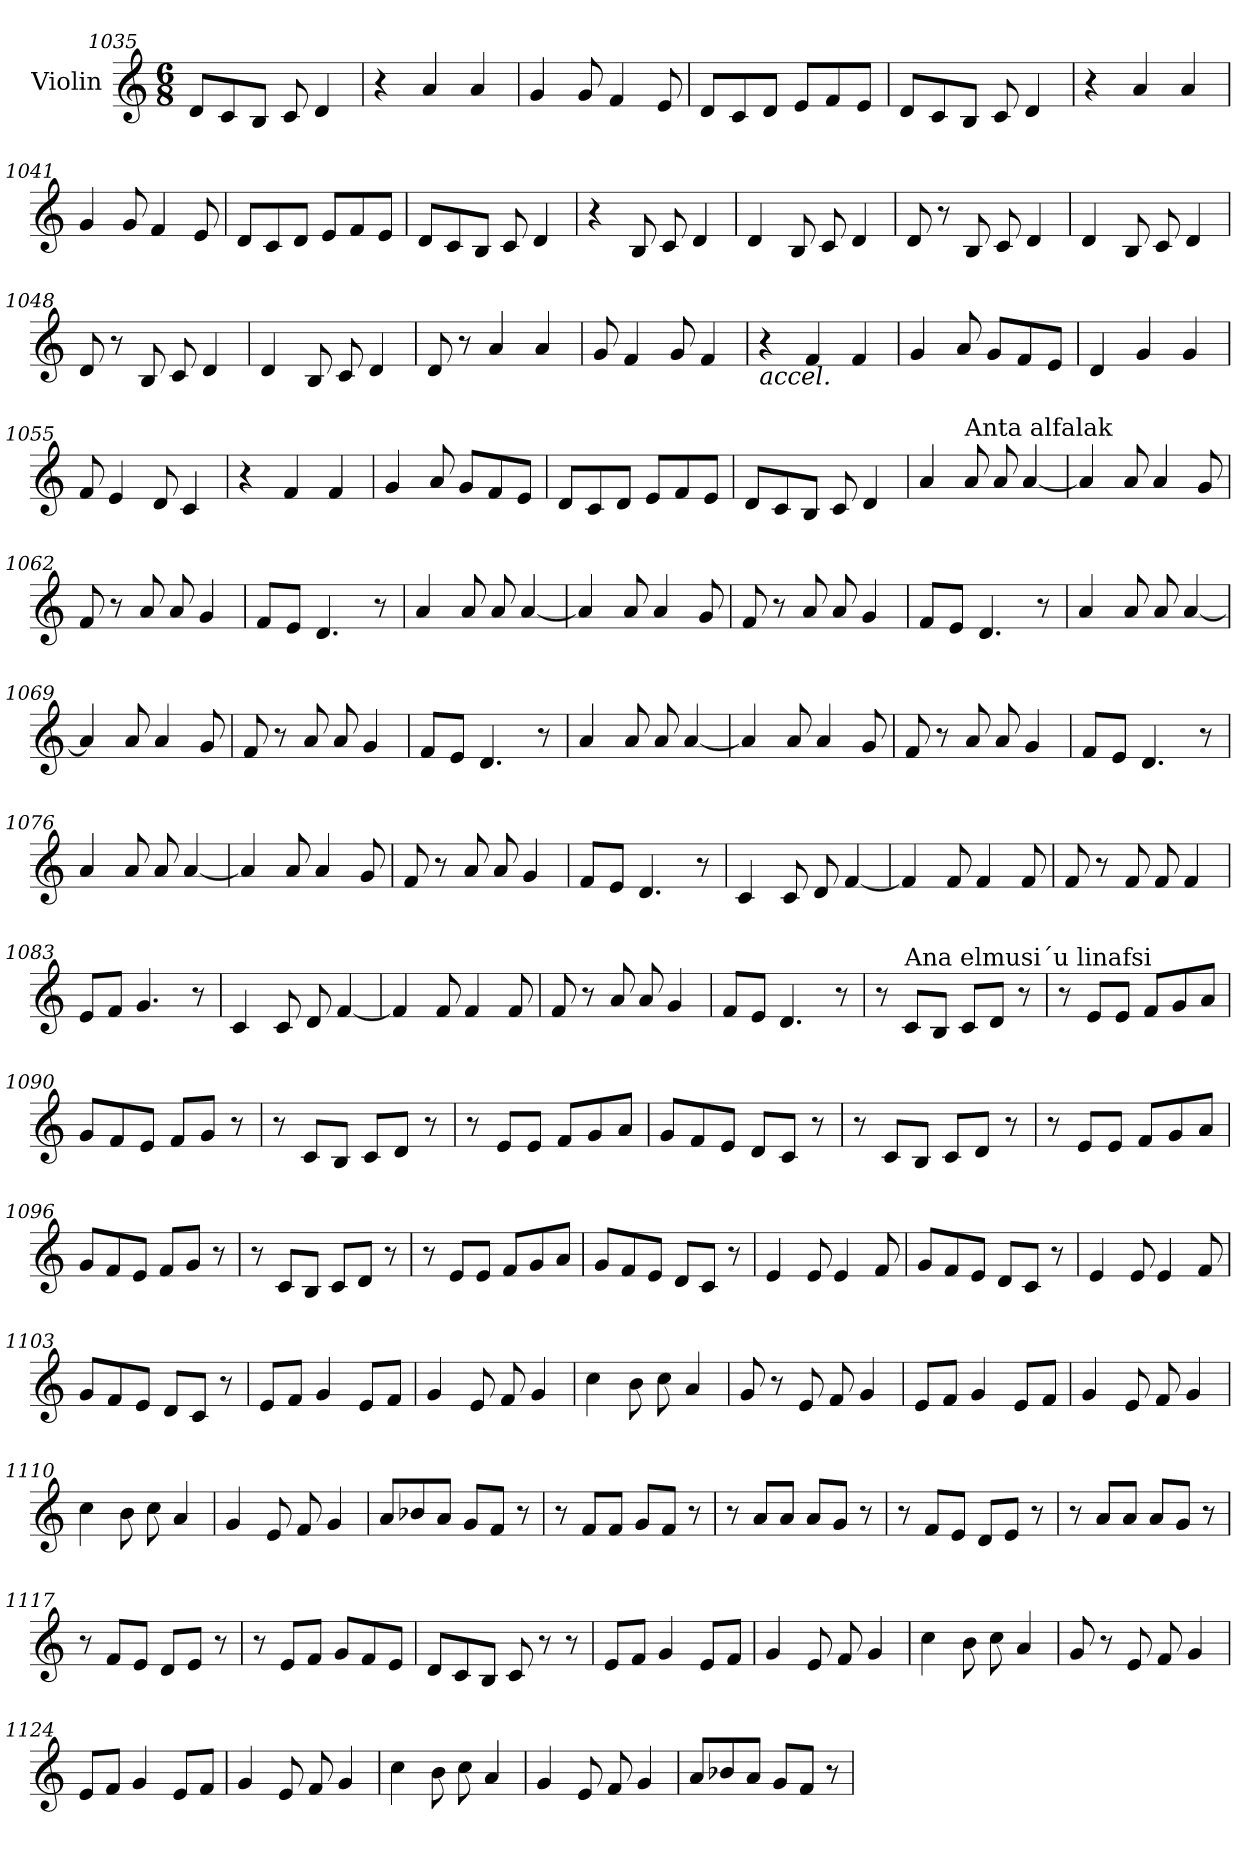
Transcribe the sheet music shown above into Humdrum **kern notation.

**kern
*part1
*staff1
*I"Violin
!!LO:LB:g=z
*clefG2
*k[]
*M6/8
=1035
8d/L
8c/
8B/J
8c/
4d/
=1036
4r
4a/
4a/
=1037
4g/
8g/
4f/
8e/
=1038
8d/L
8c/
8d/J
8e/L
8f/
8e/J
=1039
8d/L
8c/
8B/J
8c/
4d/
=1040
4r
4a/
4a/
!!LO:LB:g=z
=1041
4g/
8g/
4f/
8e/
=1042
8d/L
8c/
8d/J
8e/L
8f/
8e/J
=1043
8d/L
8c/
8B/J
8c/
4d/
=1044
4r
8B/
8c/
4d/
=1045
4d/
8B/
8c/
4d/
=1046
8d/
8r
8B/
8c/
4d/
!!LO:LB:g=z
=1047
4d/
8B/
8c/
4d/
=1048
8d/
8r
8B/
8c/
4d/
=1049
4d/
8B/
8c/
4d/
=1050
8d/
8r
4a/
4a/
=1051
8g/
4f/
8g/
4f/
=1052
!LO:TX:b:i:t=accel.
4r
4f/
4f/
!!LO:LB:g=z
=1053
4g/
8a/
8g/L
8f/
8e/J
=1054
4d/
4g/
4g/
=1055
8f/
4e/
8d/
4c/
=1056
4r
4f/
4f/
=1057
4g/
8a/
8g/L
8f/
8e/J
=1058
8d/L
8c/
8d/J
8e/L
8f/
8e/J
!!LO:LB:g=z
=1059
8d/L
8c/
8B/J
8c/
4d/
=1060
*MM130
4a/
!LO:TX:a:t=Anta alfalak
8a/
8a/
[4a/
=1061
4a/]
8a/
4a/
8g/
=1062
8f/
8r
8a/
8a/
4g/
=1063
8f/L
8e/J
4.d/
8r
=1064
4a/
8a/
8a/
[4a/
!!LO:LB:g=z
=1065
4a/]
8a/
4a/
8g/
=1066
8f/
8r
8a/
8a/
4g/
=1067
8f/L
8e/J
4.d/
8r
=1068
4a/
8a/
8a/
[4a/
=1069
4a/]
8a/
4a/
8g/
=1070
8f/
8r
8a/
8a/
4g/
!!LO:LB:g=z
=1071
8f/L
8e/J
4.d/
8r
=1072
4a/
8a/
8a/
[4a/
=1073
4a/]
8a/
4a/
8g/
=1074
8f/
8r
8a/
8a/
4g/
=1075
8f/L
8e/J
4.d/
8r
=1076
4a/
8a/
8a/
[4a/
!!LO:PB:g=z
=1077
4a/]
8a/
4a/
8g/
=1078
8f/
8r
8a/
8a/
4g/
=1079
8f/L
8e/J
4.d/
8r
=1080
4c/
8c/
8d/
[4f/
=1081
4f/]
8f/
4f/
8f/
=1082
8f/
8r
8f/
8f/
4f/
!!LO:LB:g=z
=1083
8e/L
8f/J
4.g/
8r
=1084
4c/
8c/
8d/
[4f/
=1085
4f/]
8f/
4f/
8f/
=1086
8f/
8r
8a/
8a/
4g/
=1087
8f/L
8e/J
4.d/
8r
=1088
*MM130
8r
!LO:TX:a:t=Ana elmusi´u linafsi
8c/L
8B/J
8c/L
8d/J
8r
!!LO:LB:g=z
=1089
8r
8e/L
8e/J
8f/L
8g/
8a/J
=1090
8g/L
8f/
8e/J
8f/L
8g/J
8r
=1091
8r
8c/L
8B/J
8c/L
8d/J
8r
=1092
8r
8e/L
8e/J
8f/L
8g/
8a/J
=1093
8g/L
8f/
8e/J
8d/L
8c/J
8r
!!LO:LB:g=z
=1094
8r
8c/L
8B/J
8c/L
8d/J
8r
=1095
8r
8e/L
8e/J
8f/L
8g/
8a/J
=1096
8g/L
8f/
8e/J
8f/L
8g/J
8r
=1097
8r
8c/L
8B/J
8c/L
8d/J
8r
=1098
8r
8e/L
8e/J
8f/L
8g/
8a/J
!!LO:LB:g=z
=1099
8g/L
8f/
8e/J
8d/L
8c/J
8r
=1100
4e/
8e/
4e/
8f/
=1101
8g/L
8f/
8e/J
8d/L
8c/J
8r
=1102
4e/
8e/
4e/
8f/
=1103
8g/L
8f/
8e/J
8d/L
8c/J
8r
!!LO:LB:g=z
=1104
8e/L
8f/J
4g/
8e/L
8f/J
=1105
4g/
8e/
8f/
4g/
=1106
4cc\
8b\
8cc\
4a/
=1107
8g/
8r
8e/
8f/
4g/
=1108
8e/L
8f/J
4g/
8e/L
8f/J
=1109
4g/
8e/
8f/
4g/
!!LO:LB:g=z
=1110
4cc\
8b\
8cc\
4a/
=1111
4g/
8e/
8f/
4g/
=1112
8a/L
8b-X/
8a/J
8g/L
8f/J
8r
=1113
8r
8f/L
8f/J
8g/L
8f/J
8r
=1114
8r
8a/L
8a/J
8a/L
8g/J
8r
=1115
8r
8f/L
8e/J
8d/L
8e/J
8r
!!LO:LB:g=z
=1116
8r
8a/L
8a/J
8a/L
8g/J
8r
=1117
8r
8f/L
8e/J
8d/L
8e/J
8r
=1118
8r
8e/L
8f/J
8g/L
8f/
8e/J
=1119
8d/L
8c/
8B/J
8c/
8r
8r
=1120
8e/L
8f/J
4g/
8e/L
8f/J
!!LO:PB:g=z
=1121
4g/
8e/
8f/
4g/
=1122
4cc\
8b\
8cc\
4a/
=1123
8g/
8r
8e/
8f/
4g/
=1124
8e/L
8f/J
4g/
8e/L
8f/J
=1125
4g/
8e/
8f/
4g/
=1126
4cc\
8b\
8cc\
4a/
!!LO:LB:g=z
=1127
4g/
8e/
8f/
4g/
=1128
8a/L
8b-X/
8a/J
8g/L
8f/J
8r
=
*-
